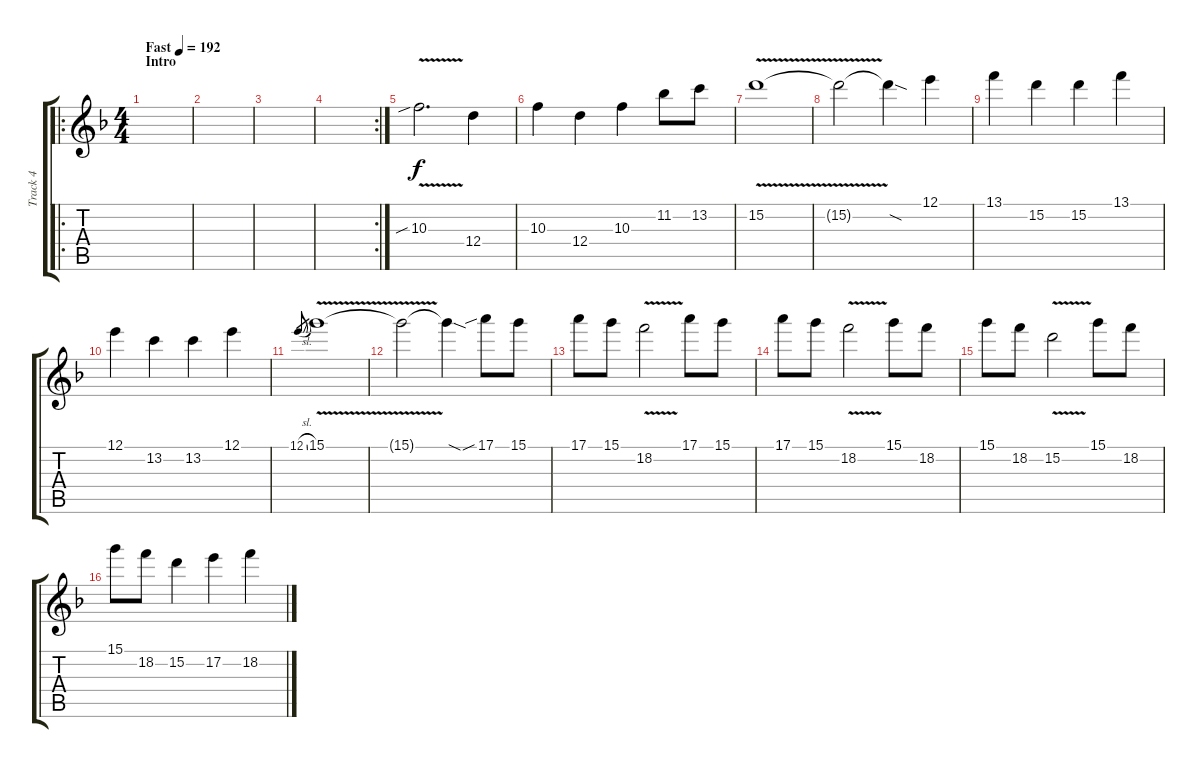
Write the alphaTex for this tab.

\track ("Track 4" "Track 4") {instrument distortionguitar}
\staff {score tabs}
\tuning (E4 B3 G3 D3 A2 D2) {hide}
\ro
\ts (4 4)
\section ("" "Intro")
\tempo (192 "Fast")
\clef g2
\ks f
|
|
|
\rc 2
|
10.3{v sib}.2{d} 12.4.4 |
10.3.4 12.4.4 10.3.4 11.2.8 13.2.8 |
15.2{v}.1 |
15.2{t}.2 15.2{sod t}.4 12.1.4 |
13.1.4 15.2.4 15.2.4 13.1.4 |
12.1.4 13.2.4 13.2.4 12.1.4 |
12.1{sl}.8{gr} 15.1{v}.1 |
15.1{t}.2 15.1{sod t}.4 17.1{sib}.8 15.1.8 |
17.1.8 15.1.8 18.2{v}.2 17.1.8 15.1.8 |
17.1.8 15.1.8 18.2{v}.2 15.1.8 18.2.8 |
15.1.8 18.2.8 15.2{v}.2 15.1.8 18.2.8 |
15.1.8 18.2.8 15.2.4 17.2.4 18.2.4
